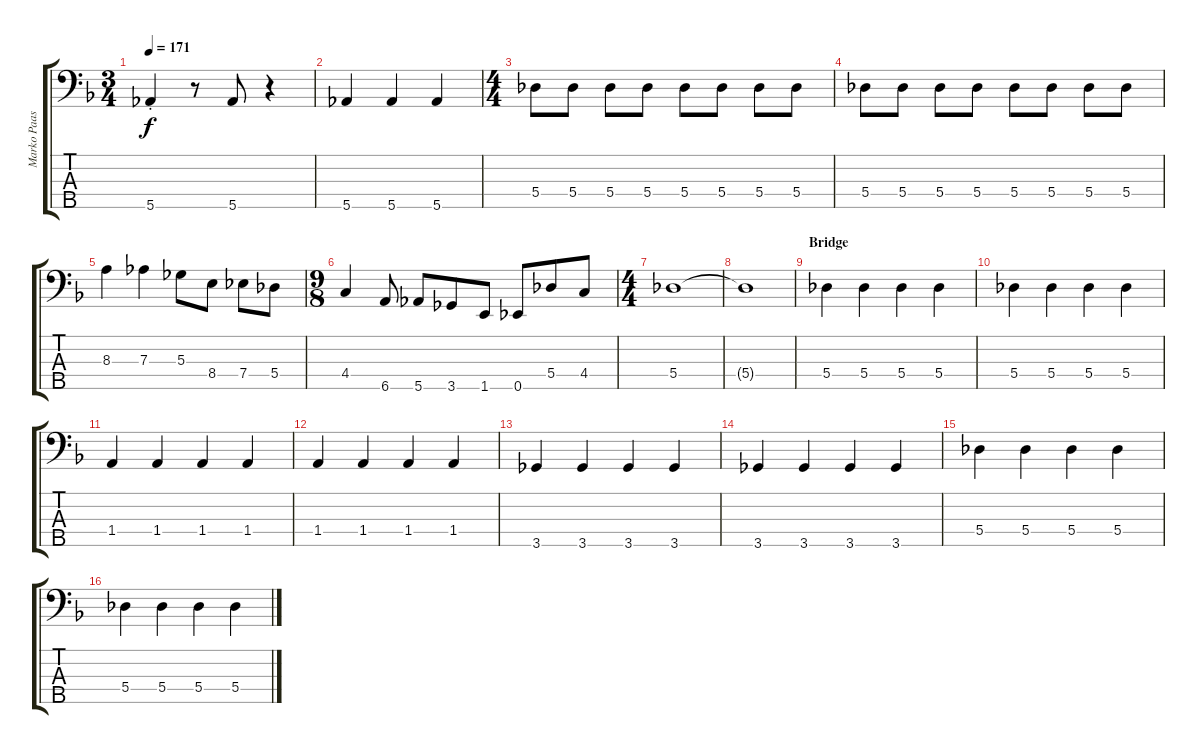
\track ("Marko Paasikoski" "Marko Paas") {instrument electricbasspick}
\staff {score tabs}
\tuning (B2 Gb2 Db2 Ab1 Eb1) {hide}
\ts (3 4)
\tempo 171
\clef f4
\ks dminor
5.5{st}.4{dy f} r.8 5.5.8 r.4 |
5.5.4 5.5.4 5.5.4 |
\ts (4 4)
5.4.8 5.4.8 5.4.8 5.4.8 5.4.8 5.4.8 5.4.8 5.4.8 |
5.4.8 5.4.8 5.4.8 5.4.8 5.4.8 5.4.8 5.4.8 5.4.8 |
8.3.4 7.3.4 5.3.8 8.4.8 7.4.8 5.4.8 |
\ts (9 8)
4.4.4 6.5.8 5.5.8 3.5.8 1.5.8 0.5.8 5.4.8 4.4.8 |
\ts (4 4)
5.4.1 |
5.4{t}.1 |
\section ("" "Bridge")
5.4.4 5.4.4 5.4.4 5.4.4 |
5.4.4 5.4.4 5.4.4 5.4.4 |
1.4.4 1.4.4 1.4.4 1.4.4 |
1.4.4 1.4.4 1.4.4 1.4.4 |
3.5.4 3.5.4 3.5.4 3.5.4 |
3.5.4 3.5.4 3.5.4 3.5.4 |
5.4.4 5.4.4 5.4.4 5.4.4 |
5.4.4 5.4.4 5.4.4 5.4.4
